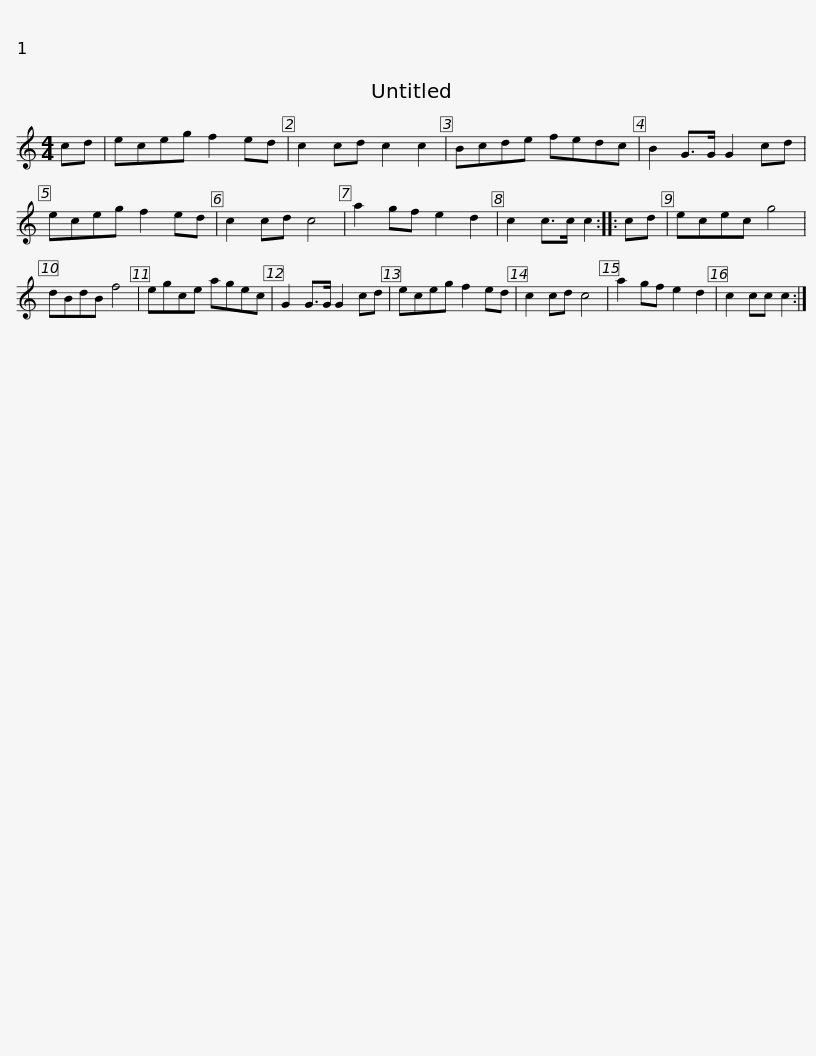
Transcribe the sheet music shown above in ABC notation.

X:1
L:1/8
M:4/4
I:linebreak $
K:C
V:1 treble
V:1
 cd | eceg f2 ed | c2 cd c2 c2 | Bcde fedc | B2 G>G G2 cd | %5
 eceg f2 ed | c2 cd c4 | a2 gf e2 d2 |$ c2 c>c c2 :: cd | %10
 ecec g4 | dBdB f4 | egce agec | G2 G>G G2 cd | eceg f2 ed | %15
 c2 cd c4 |$ a2 gf e2 d2 | c2 cc c2 :| %18
